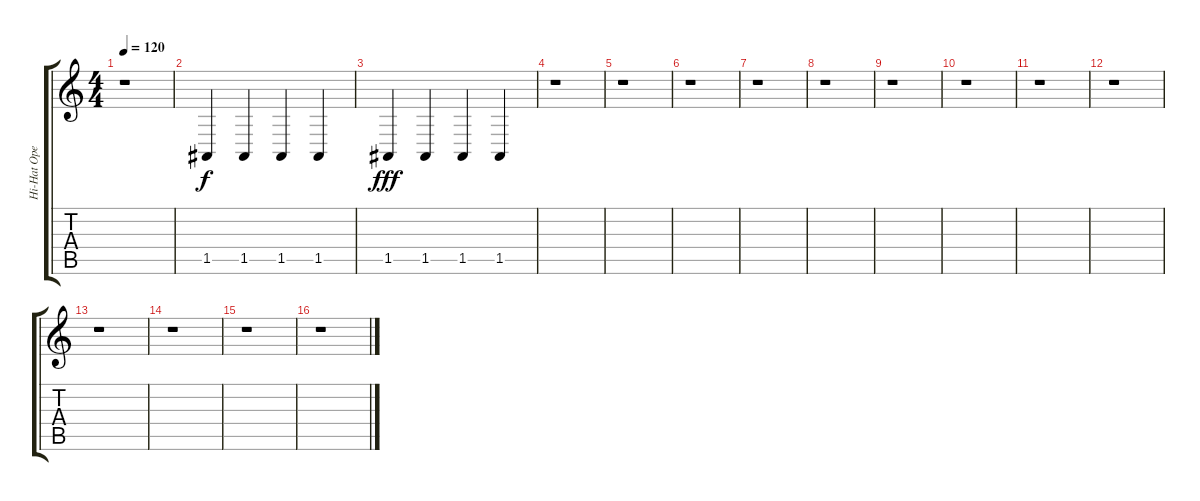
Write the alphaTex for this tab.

\track ("Hi-Hat Open" "Hi-Hat Ope") {instrument acousticgrandpiano}
\staff {score tabs}
\tuning (E4 B3 G3 D3 A2 E2) {hide}
\ts (4 4)
\tempo 120
\clef g2
\ks c
r.1{dy f} |
1.5.4 1.5.4 1.5.4 1.5.4 |
1.5.4{dy fff} 1.5.4 1.5.4 1.5.4 |
r.1 |
r.1 |
r.1 |
r.1 |
r.1 |
r.1 |
r.1 |
r.1 |
r.1 |
r.1 |
r.1 |
r.1 |
r.1
